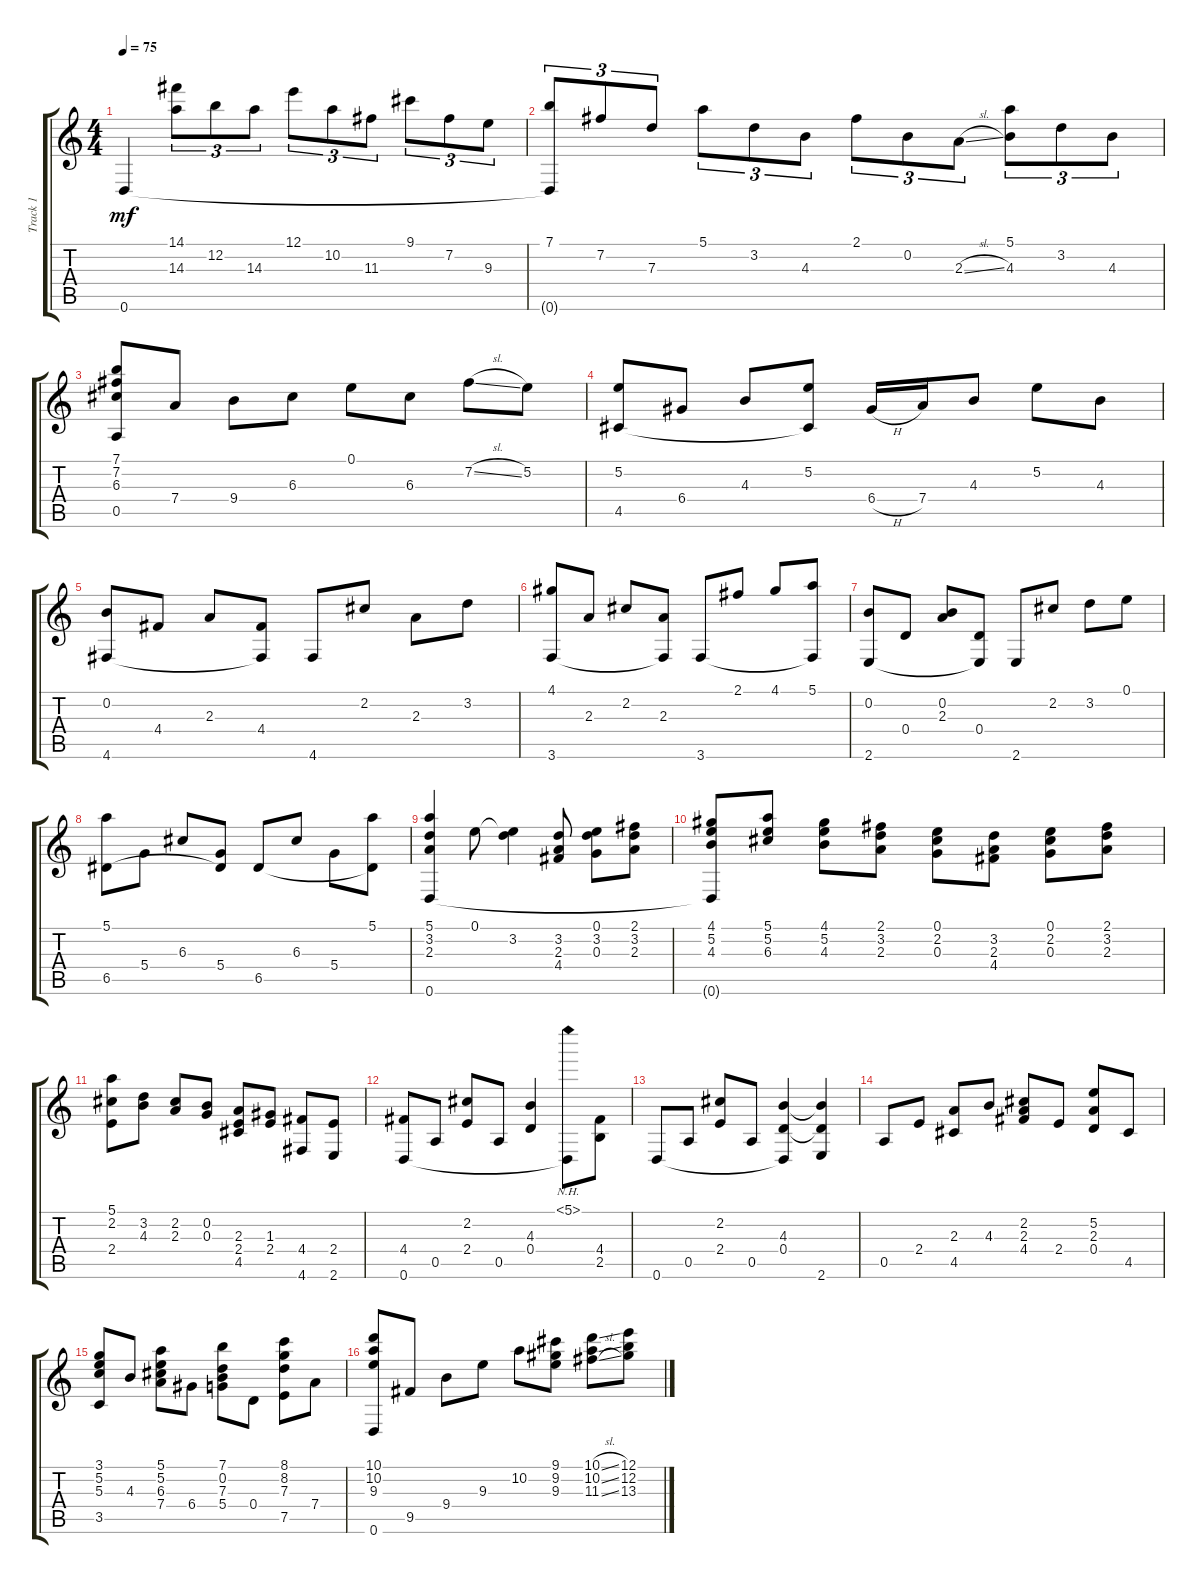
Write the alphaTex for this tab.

\track ("Track 1" "Track 1") {instrument acousticguitarsteel}
\staff {score tabs}
\tuning (E4 B3 G3 D3 A2 D2) {hide}
\ts (4 4)
\tempo 75
\clef g2
\ks c
0.6.4{dy mf} (14.1 14.3).8{tu (3 2)} 12.2.8{tu (3 2)} 14.3.8{tu (3 2)} 12.1.8{tu (3 2)} 10.2.8{tu (3 2)} 11.3.8{tu (3 2)} 9.1.8{tu (3 2)} 7.2.8{tu (3 2)} 9.3.8{tu (3 2)} |
(7.1 0.6{t}).8{tu (3 2)} 7.2.8{tu (3 2)} 7.3.8{tu (3 2)} 5.1.8{tu (3 2)} 3.2.8{tu (3 2)} 4.3.8{tu (3 2)} 2.1.8{tu (3 2)} 0.2.8{tu (3 2)} 2.3{sl}.8{tu (3 2)} (5.1 4.3).8{tu (3 2)} 3.2.8{tu (3 2)} 4.3.8{tu (3 2)} |
(7.1 7.2 6.3 0.5).8 7.4.8 9.4.8 6.3.8 0.1.8 6.3.8 7.2{sl}.8 5.2.8 |
(5.2 4.5).8 6.4.8 4.3.8 (5.2 4.5{t}).8 6.4{h}.16 7.4.16 4.3.8 5.2.8 4.3.8 |
(0.2 4.6).8 4.4.8 2.3.8 (4.4 4.6{t}).8 4.6.8 2.2.8 2.3.8 3.2.8 |
(4.1 3.6).8 2.3.8 2.2.8 (2.3 3.6{t}).8 3.6.8 2.1.8 4.1.8 (5.1 3.6{t}).8 |
(0.2 2.6).8 0.4.8 (0.2 2.3).8 (0.4 2.6{t}).8 2.6.8 2.2.8 3.2.8 0.1.8 |
(5.1 6.5).8 5.4.8 6.3.8 (5.4 6.5{t}).8 6.5.8 6.3.8 5.4.8 (5.1 6.5{t}).8 |
(5.1 3.2 2.3 0.6).4 0.1.8 (0.1{t} 3.2).4 (3.2 2.3 4.4).8 (0.1 3.2 0.3).8 (2.1 3.2 2.3).8 |
(4.1 5.2 4.3 0.6{t}).8 (5.1 5.2 6.3).8 (4.1 5.2 4.3).8 (2.1 3.2 2.3).8 (0.1 2.2 0.3).8 (3.2 2.3 4.4).8 (0.1 2.2 0.3).8 (2.1 3.2 2.3).8 |
(5.1 2.2 2.4).8 (3.2 4.3).8 (2.2 2.3).8 (0.2 0.3).8 (2.3 2.4 4.5).8 (1.3 2.4).8 (4.4 4.6).8 (2.4 2.6).8 |
(4.4 0.6).8 0.5.8 (2.2 2.4).8 0.5.8 (4.3 0.4).4 (5.1{nh} 0.6{t}).8 (4.4 2.5).8 |
0.6.8 0.5.8 (2.2 2.4).8 0.5.8 (4.3 0.4 0.6{t}).4 (4.3{t} 0.4{t} 2.6).4 |
0.5.8 2.4.8 (2.3 4.5).8 4.3.8 (2.2 2.3 4.4).8 2.4.8 (5.2 2.3 0.4).8 4.5.8 |
(3.1 5.2 5.3 3.5).8 4.3.8 (5.1 5.2 6.3 7.4).8 6.4.8 (7.1 0.2 7.3 5.4).8 0.4.8 (8.1 8.2 7.3 7.5).8 7.4.8 |
(10.1 10.2 9.3 0.6).8 9.5.8 9.4.8 9.3.8 10.2.8 (9.1 9.2 9.3).8 (10.1{sl} 10.2{sl} 11.3{sl}).8 (12.1 12.2 13.3).8
